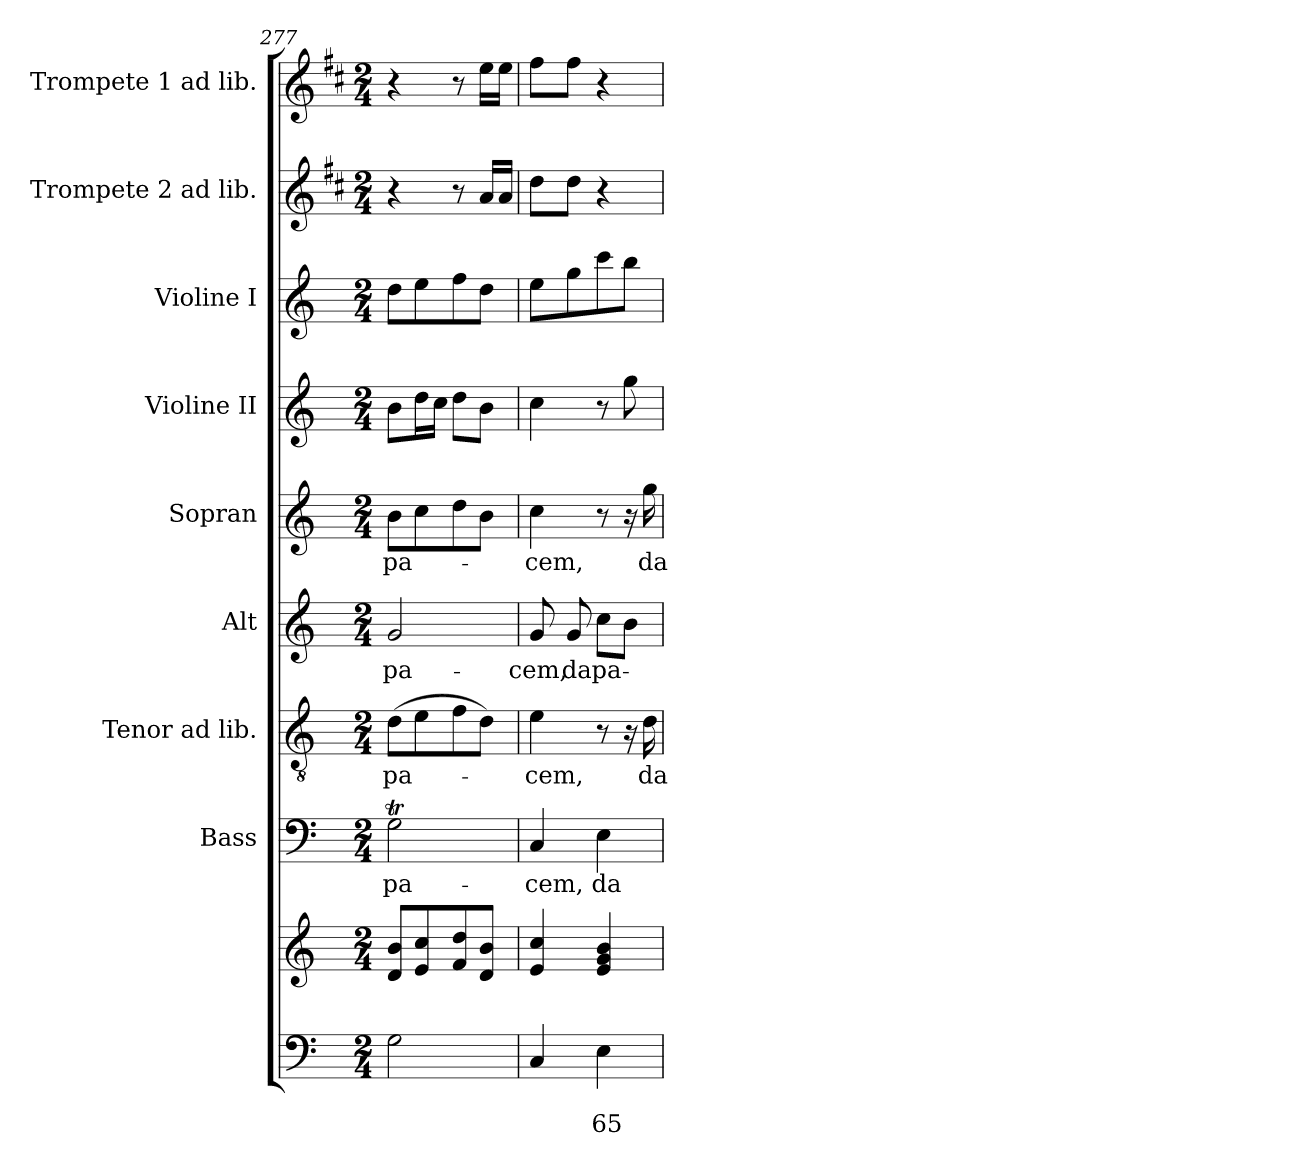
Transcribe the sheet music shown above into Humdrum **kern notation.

**kern	**text	**text	**kern	**kern	**text	**kern	**text	**kern	**text	**kern	**text	**kern	**kern	**kern	**kern
*part9	*part9	*part9	*part9	*part8	*part8	*part7	*part7	*part6	*part6	*part5	*part5	*part4	*part3	*part2	*part1
*staff10	*staff10	*staff10	*staff9	*staff8	*staff8	*staff7	*staff7	*staff6	*staff6	*staff5	*staff5	*staff4	*staff3	*staff2	*staff1
*	*	*	*	*I"Bass	*	*I"Tenor ad lib.	*	*I"Alt	*	*I"Sopran	*	*I"Violine II	*I"Violine I	*I"Trompete 2 ad lib.	*I"Trompete 1 ad lib.
*	*	*	*	*I'B.	*	*I'T.	*	*I'A.	*	*I'S.	*	*I'Vl. II	*I'Vl. I	*I'Trp. 2	*I'Trp. 1
*clefF4	*	*	*clefG2	*clefF4	*	*clefGv2	*	*clefG2	*	*clefG2	*	*clefG2	*clefG2	*clefG2	*clefG2
*	*	*	*	*	*	*	*	*	*	*	*	*	*	*ITrd1c2	*ITrd1c2
*k[]	*	*	*k[]	*k[]	*	*k[]	*	*k[]	*	*k[]	*	*k[]	*k[]	*k[]	*k[]
*C:	*	*	*C:	*C:	*	*C:	*	*C:	*	*C:	*	*C:	*C:	*C:	*C:
*M2/4	*	*	*M2/4	*M2/4	*	*M2/4	*	*M2/4	*	*M2/4	*	*M2/4	*M2/4	*M2/4	*M2/4
=277	=277	=277	=277	=277	=277	=277	=277	=277	=277	=277	=277	=277	=277	=277	=277
!	!	!	!	!	!LO:LY:b	!	!LO:LY:b	!	!LO:LY:b	!	!LO:LY:b	!	!	!	!
2G\	.	.	8d/ 8b/L	2GT\	pa-	(>8d\L	pa-	2g/	pa-	8b\L	pa-	8b\L	8dd\L	4r	4r
.	.	.	8e/ 8cc/	.	.	8e\	.	.	.	8cc\	.	16dd\L	8ee\	.	.
.	.	.	.	.	.	.	.	.	.	.	.	16cc\JJ	.	.	.
.	.	.	8f/ 8dd/	.	.	8f\	.	.	.	8dd\	.	8dd\L	8ff\	8r	8r
.	.	.	8d/ 8b/J	.	.	8d\J)	.	.	.	8b\J	.	8b\J	8dd\J	16g/LL	16dd\LL
.	.	.	.	.	.	.	.	.	.	.	.	.	.	16g/JJ	16dd\JJ
=278	=278	=278	=278	=278	=278	=278	=278	=278	=278	=278	=278	=278	=278	=278	=278
!	!	!	!	!	!LO:LY:b	!	!LO:LY:b	!	!LO:LY:b	!	!LO:LY:b	!	!	!	!
4C/	.	.	4e/ 4cc/	4C/	-cem,	4e\	-cem,	8g/	-cem,	4cc\	-cem,	4cc\	8ee\L	8cc\L	8ee\L
!	!	!	!	!	!	!	!	!	!LO:LY:b	!	!	!	!	!	!
.	.	.	.	.	.	.	.	8g/	da	.	.	.	8gg\	8cc\J	8ee\J
!	!	!LO:LY:b	!	!	!LO:LY:b	!	!	!	!LO:LY:b	!	!	!	!	!	!
4E\	.	65	4e/ 4g/ 4b/	4E\	da	8r	.	8cc\L	pa-	8r	.	8r	8ccc\	4r	4r
.	.	.	.	.	.	16r	.	8b\J	.	16r	.	8gg\	8bb\J	.	.
!	!	!	!	!	!	!	!LO:LY:b	!	!	!	!LO:LY:b	!	!	!	!
.	.	.	.	.	.	16d\	da	.	.	16gg\	da	.	.	.	.
=	=	=	=	=	=	=	=	=	=	=	=	=	=	=	=
*-	*-	*-	*-	*-	*-	*-	*-	*-	*-	*-	*-	*-	*-	*-	*-
